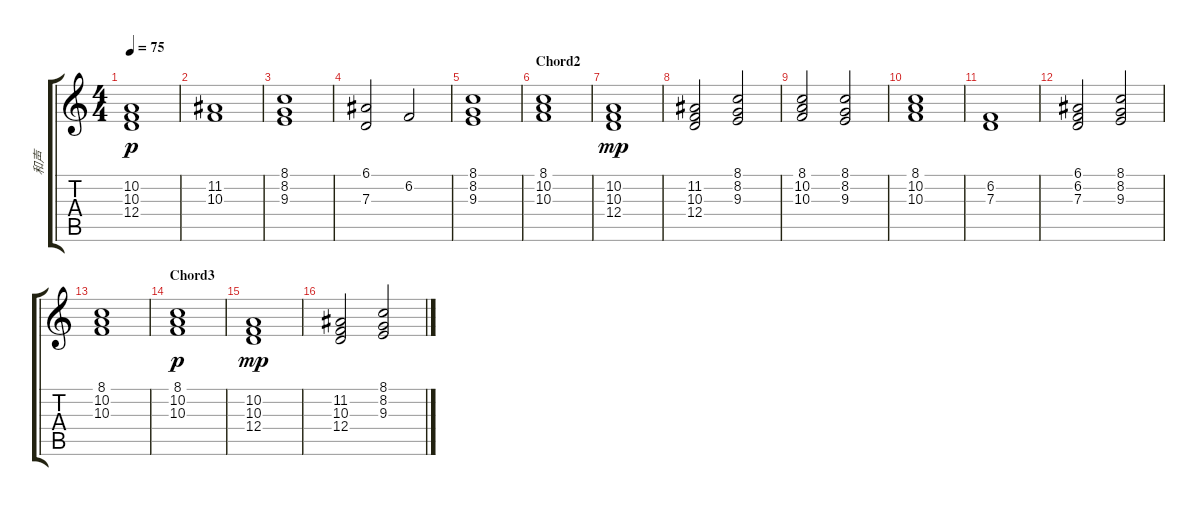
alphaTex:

\track ("和声" "和声") {instrument choiraahs}
\staff {score tabs}
\tuning (E4 B3 G3 D3 A2 E2) {hide}
\ts (4 4)
\tempo 75
\clef g2
\ks c
(10.2 10.3 12.4).1{dy p} |
(11.2 10.3).1 |
(8.1 8.2 9.3).1 |
(6.1 7.3).2 6.2.2 |
(8.1 8.2 9.3).1 |
\section ("" "Chord2")
(8.1 10.2 10.3).1 |
(10.2 10.3 12.4).1{dy mp} |
(11.2 10.3 12.4).2 (8.1 8.2 9.3).2 |
(8.1 10.2 10.3).2 (8.1 8.2 9.3).2 |
(8.1 10.2 10.3).1 |
(6.2 7.3).1 |
(6.1 6.2 7.3).2 (8.1 8.2 9.3).2 |
(8.1 10.2 10.3).1 |
\section ("" "Chord3")
(8.1 10.2 10.3).1{dy p} |
(10.2 10.3 12.4).1{dy mp} |
(11.2 10.3 12.4).2 (8.1 8.2 9.3).2
